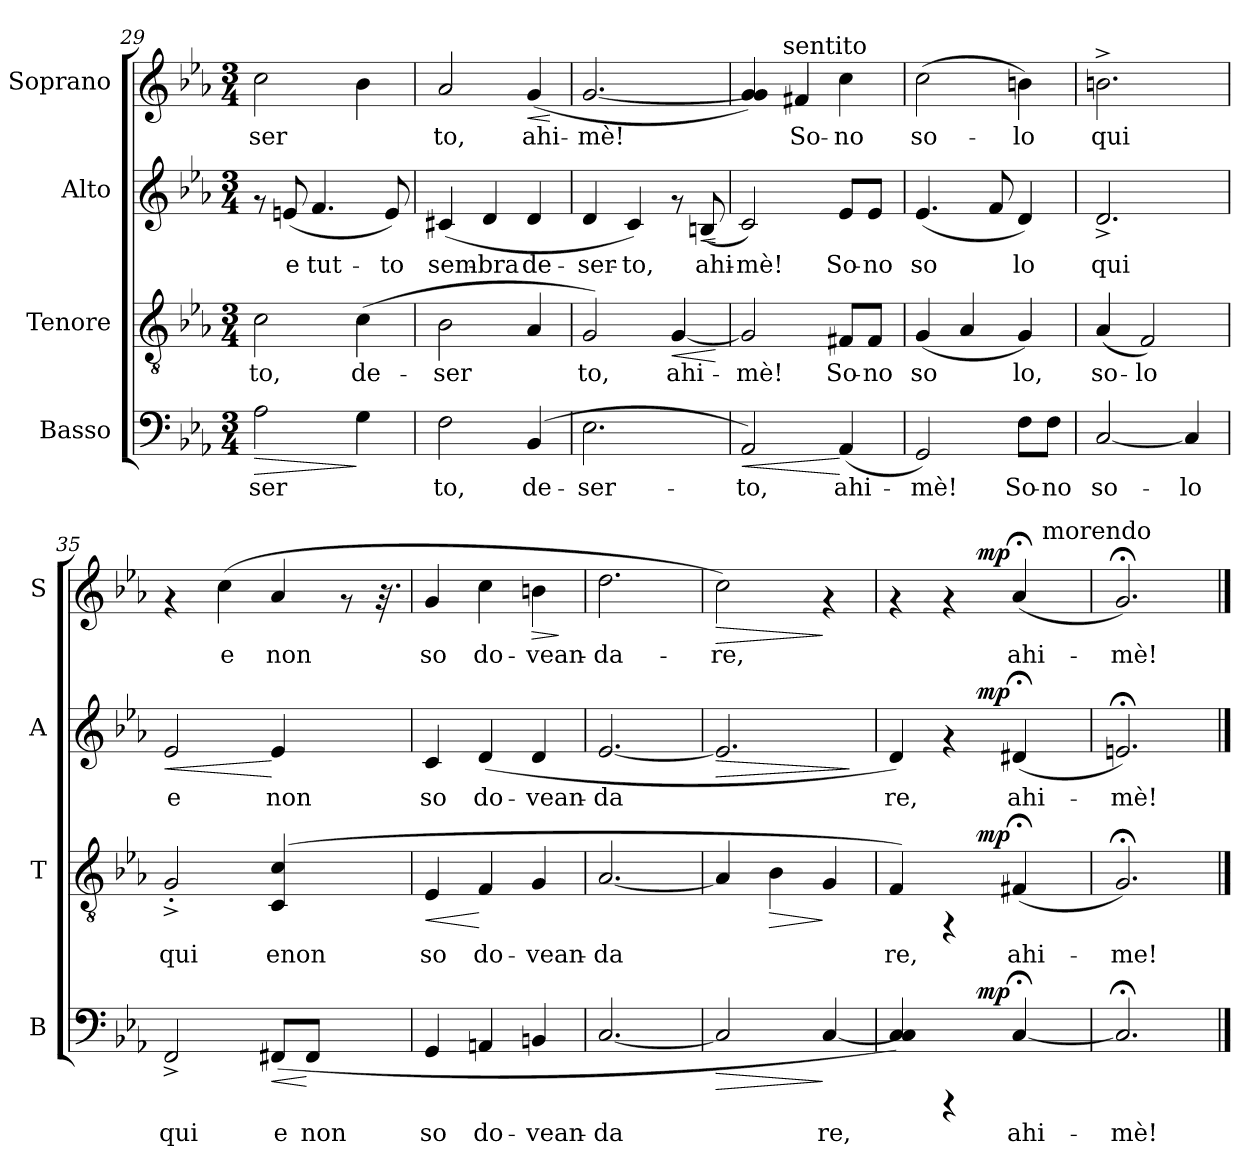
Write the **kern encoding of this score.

**kern	**text	**dynam	**kern	**text	**dynam	**kern	**text	**dynam	**kern	**text	**dynam
*part4	*part4	*part4	*part3	*part3	*part3	*part2	*part2	*part2	*part1	*part1	*part1
*staff4	*staff4	*staff4	*staff3	*staff3	*staff3	*staff2	*staff2	*staff2	*staff1	*staff1	*staff1
*I"Basso	*	*	*I"Tenore	*	*	*I"Alto	*	*	*I"Soprano	*	*
*I'B	*	*	*I'T	*	*	*I'A	*	*	*I'S	*	*
*clefF4	*	*	*clefGv2	*	*	*clefG2	*	*	*clefG2	*	*
*k[b-e-a-]	*	*	*k[b-e-a-]	*	*	*k[b-e-a-]	*	*	*k[b-e-a-]	*	*
*E-:	*	*	*E-:	*	*	*E-:	*	*	*E-:	*	*
*M3/4	*	*	*M3/4	*	*	*M3/4	*	*	*M3/4	*	*
=29	=29	=29	=29	=29	=29	=29	=29	=29	=29	=29	=29
!	!LO:LY:b:cj	!LO:HP:b	!	!LO:LY:b:cj	!	!	!	!	!	!LO:LY:b:cj	!
2A-\	-ser-	>	2c\	-to,	.	8rf	.	.	2cc\	-ser-	.
!	!	!	!	!	!	!	!LO:LY:b:cj	!	!	!	!
.	.	.	.	.	.	(<8en/	e	.	.	.	.
!	!	!	!	!	!	!	!LO:LY:b:cj	!	!	!	!
.	.	.	.	.	.	4.f/	tut-	.	.	.	.
!	!LO:LY:b:cj	!	!	!LO:LY:b:cj	!	!	!	!	!	!LO:LY:b:cj	!
4G\	--	]	(>4c\	de-	.	.	.	.	4b-\	--	.
!	!	!	!	!	!	!	!LO:LY:b:cj	!	!	!	!
.	.	.	.	.	.	8e/)	-to	.	.	.	.
!!LO:LB:g=z
=30	=30	=30	=30	=30	=30	=30	=30	=30	=30	=30	=30
!	!LO:LY:b:cj	!	!	!LO:LY:b:cj	!	!	!LO:LY:b:cj	!	!	!LO:LY:b:cj	!
2F\	-to,	.	2B-\	-ser-	.	(<4c#X/	sem-	.	2a-/	-to,	.
!	!	!	!	!	!	!	!LO:LY:b:cj	!	!	!	!
.	.	.	.	.	.	4d/	-bra	.	.	.	.
!	!LO:LY:b:cj	!	!	!LO:LY:b:cj	!	!	!LO:LY:b:cj	!	!	!LO:LY:b:cj	!LO:HP:b
(>4BB-/	de-	.	4A-/	--	.	4d/	de-	.	(<4g/	ahi-	<
.	.	.	.	.	.	.	.	.	.	.	[
=31	=31	=31	=31	=31	=31	=31	=31	=31	=31	=31	=31
!	!LO:LY:b:cj	!	!	!LO:LY:b:cj	!	!	!LO:LY:b:cj	!	!	!LO:LY:b:cj	!
2.E-\	-ser-	.	2G/)	-to,	.	4d/	-ser-	.	[<2.g/	-mè!	.
!	!	!	!	!	!	!	!LO:LY:b:cj	!	!	!	!
.	.	.	.	.	.	4c/)	-to,	.	.	.	.
!	!	!	!	!LO:LY:b:cj	!LO:HP:b	!	!	!	!	!	!
.	.	.	[<4G/	ahi-	<	8rf	.	.	.	.	.
!	!	!	!	!	!	!	!LO:LY:b:cj	!LO:HP:b	!	!	!
.	.	.	.	.	.	(<8Bn/	ahi-	<	.	.	.
.	.	.	.	.	[	.	.	[	.	.	.
=32	=32	=32	=32	=32	=32	=32	=32	=32	=32	=32	=32
!	!LO:LY:b:cj	!LO:HP:b	!	!LO:LY:b:cj	!	!	!LO:LY:b:cj	!	!	!LO:LY:b:cj	!
*	*	*	*	*	*	*	*	*	*^	*	*
2AA-/)	-to,	<	2G/]	-mè!	.	2c/)	-mè!	.	4g/ 4g/])	8..ryy	.	.
!	!	!	!	!	!	!	!	!	!	!LO:TX:a:t=sentito	!	!
.	.	.	.	.	.	.	.	.	.	2ryy	.	.
!	!	!	!	!	!	!	!	!	!	!	!LO:LY:b:cj	!
.	.	.	.	.	.	.	.	.	4f#X/	.	So-	.
!	!LO:LY:b:cj	!	!	!LO:LY:b:cj	!	!	!LO:LY:b:cj	!	!	!	!LO:LY:b:cj	!
(<4AA-/	ahi-	[	8F#X/L	So-	.	8e-/L	So-	.	4cc\	.	-no	.
!	!	!	!	!LO:LY:b:cj	!	!	!LO:LY:b:cj	!	!	!	!	!
.	.	.	8F#/J	-no	.	8e-/J	-no	.	.	.	.	.
.	.	.	.	.	.	.	.	.	.	32ryy	.	.
=33	=33	=33	=33	=33	=33	=33	=33	=33	=33	=33	=33	=33
!	!LO:LY:b:cj	!	!	!LO:LY:b:cj	!	!	!LO:LY:b:cj	!	!	!	!LO:LY:b:cj	!
*	*	*	*	*	*	*	*	*	*v	*v	*	*
2GG/)	-mè!	.	(<4G/	so-	.	(<4.e-/	so-	.	(>2cc\	so-	.
!	!	!	!	!LO:LY:b:cj	!	!	!	!	!	!	!
.	.	.	4A-/	--	.	.	.	.	.	.	.
!	!	!	!	!	!	!	!LO:LY:b:cj	!	!	!	!
.	.	.	.	.	.	8f/	--	.	.	.	.
!	!LO:LY:b:cj	!	!	!LO:LY:b:cj	!	!	!LO:LY:b:cj	!	!	!LO:LY:b:cj	!
8F\L	So-	.	4G/)	-lo,	.	4d/)	-lo	.	4bn\)	-lo	.
!	!LO:LY:b:cj	!	!	!	!	!	!	!	!	!	!
8F\J	-no	.	.	.	.	.	.	.	.	.	.
=34	=34	=34	=34	=34	=34	=34	=34	=34	=34	=34	=34
!	!LO:LY:b:cj	!	!	!LO:LY:b:cj	!	!	!LO:LY:b:cj	!	!	!LO:LY:b:cj	!
[<2C/	so-	.	(<4A-/	so-	.	2.d^</	qui	.	2.bn^>\	qui	.
!	!	!	!	!LO:LY:b:cj	!	!	!	!	!	!	!
.	.	.	2F/)	-lo	.	.	.	.	.	.	.
!	!LO:LY:b:cj	!	!	!	!	!	!	!	!	!	!
4C/]	-lo	.	.	.	.	.	.	.	.	.	.
=35	=35	=35	=35	=35	=35	=35	=35	=35	=35	=35	=35
!	!LO:LY:b:cj	!	!	!LO:LY:b:cj	!	!	!LO:LY:b:cj	!LO:HP:b	!	!	!
2FF^</	qui	.	2G^<'</	qui	.	2e-/	e	<	4rf	.	.
!	!	!	!	!	!	!	!	!	!	!LO:LY:b:cj	!
.	.	.	.	.	.	.	.	.	(>4cc\	e	.
!	!LO:LY:b:cj	!LO:HP:b	!	!LO:LY:b:cj	!	!	!LO:LY:b:cj	!	!	!LO:LY:b:cj	!
(<8FF#X/L	e	<	(>4c/ 4C/	enon	.	4e-/	non	[	4a-/	non	.
!	!LO:LY:b:cj	!	!	!	!	!	!	!	!	!	!
8FF#/J	non	[	.	.	.	.	.	.	.	.	.
8ryy	.	.	8ryy	.	.	8ryy	.	.	8rf	.	.
32.ryy	.	.	32.ryy	.	.	32.ryy	.	.	32.rf	.	.
=36	=36	=36	=36	=36	=36	=36	=36	=36	=36	=36	=36
!	!LO:LY:b:cj	!	!	!LO:LY:b:cj	!LO:HP:b	!	!LO:LY:b:cj	!	!	!LO:LY:b:cj	!
4GG/	so	.	4E-/	so	<	4c/	so	.	4g/	so	.
!	!LO:LY:b:cj	!	!	!LO:LY:b:cj	!	!	!LO:LY:b:cj	!	!	!LO:LY:b:cj	!
4AAn/	do-	.	4F/	do-	[	(>4d/	do-	.	4cc\	do-	.
!	!LO:LY:b:cj	!	!	!LO:LY:b:cj	!	!	!LO:LY:b:cj	!	!	!LO:LY:b:cj	!LO:HP:b
4BBn/	-vean-	.	4G/	-vean-	.	4d/	-vean-	.	4bn\	-vean-	>
.	.	.	.	.	.	.	.	.	.	.	]
=37	=37	=37	=37	=37	=37	=37	=37	=37	=37	=37	=37
!	!LO:LY:b:cj	!	!	!LO:LY:b:cj	!	!	!LO:LY:b:cj	!	!	!LO:LY:b:cj	!
[<2.C/	-da-	.	[<2.A-/	-da-	.	[<2.e-/	-da-	.	2.dd\	-da-	.
!!LO:LB:g=z
=38	=38	=38	=38	=38	=38	=38	=38	=38	=38	=38	=38
!	!LO:LY:b:cj	!LO:HP:b	!	!LO:LY:b:cj	!	!	!LO:LY:b:cj	!LO:HP:b	!	!LO:LY:b:cj	!LO:HP:b
2C/]	--	>	4A-/]	--	.	2.e-/]	--	>	2cc\)	-re,	>
!	!	!	!	!LO:LY:b:cj	!LO:HP:b	!	!	!	!	!	!
.	.	.	4B-\	--	>	.	.	.	.	.	.
!	!LO:LY:b:cj	!	!	!LO:LY:b:cj	!	!	!	!	!	!	!
[<4C/	-re,	]	4G/	--	]	.	.	.	4rf	.	]
.	.	.	.	.	.	.	.	]	.	.	.
=39	=39	=39	=39	=39	=39	=39	=39	=39	=39	=39	=39
!	!LO:LY:b:cj	!	!	!LO:LY:b:cj	!	!	!LO:LY:b:cj	!	!	!	!
*^	*	*	*^	*	*	*^	*	*	*^	*	*
*	*	*	*	*	*	*	*	*	*	*	*	*	*^	*	*
4C/ 4C/])	4.ryy	.	.	4F/)	4.ryy	-re,	.	4d/)	4.ryy	-re,	.	4rf	4.ryy	2ryy	.	.
4rCCC	.	.	.	4rFF	.	.	.	4rf	.	.	.	4rf	.	.	.	.
!	!	!	!LO:DY:a	!	!	!	!LO:DY:a	!	!	!	!LO:DY:a	!	!	!	!	!LO:DY:a
.	4.ryy	.	mp	.	4.ryy	.	mp	.	4.ryy	.	mp	.	4.ryy	.	.	mp
!	!	!LO:LY:b:cj	!	!	!	!LO:LY:b:cj	!	!	!	!LO:LY:b:cj	!	!	!	!	!LO:LY:b:cj	!
[<4C;</	.	ahi-	.	(<4F#X;</	.	ahi-	.	(<4d#X;</	.	ahi-	.	(<4a-;</	.	16.ryy	ahi-	.
!	!	!	!	!	!	!	!	!	!	!	!	!	!	!LO:TX:a:t=morendo	!	!
.	.	.	.	.	.	.	.	.	.	.	.	.	.	8ryy	.	.
.	.	.	.	.	.	.	.	.	.	.	.	.	.	32ryy	.	.
=40	=40	=40	=40	=40	=40	=40	=40	=40	=40	=40	=40	=40	=40	=40	=40	=40
!	!	!LO:LY:b:cj	!	!	!	!LO:LY:b:cj	!	!	!	!LO:LY:b:cj	!	!	!	!	!LO:LY:b:cj	!
*v	*v	*	*	*	*	*	*	*v	*v	*	*	*v	*v	*v	*	*
*	*	*	*v	*v	*	*	*	*	*	*	*	*
2.C;</]	-mè!	.	2.G;</)	-me!	.	2.en;</)	-mè!	.	2.g;</)	-mè!	.
==	==	==	==	==	==	==	==	==	==	==	==
*-	*-	*-	*-	*-	*-	*-	*-	*-	*-	*-	*-
